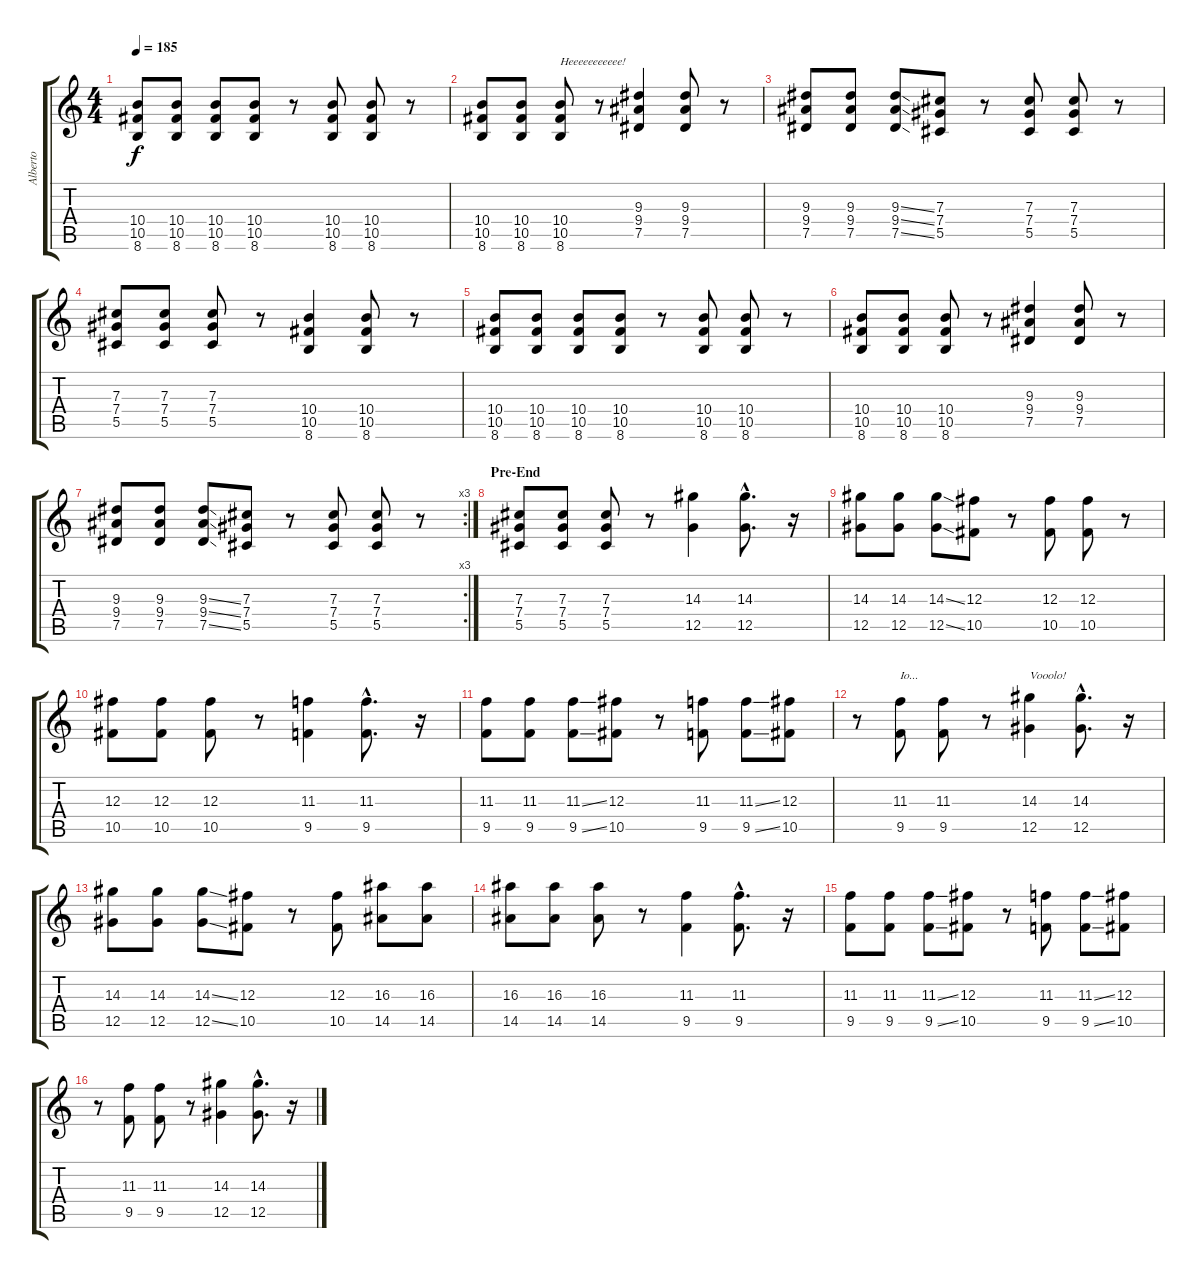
\track ("Alberto" "Alberto") {instrument overdrivenguitar}
\staff {score tabs}
\tuning (Eb4 Bb3 Gb3 Db3 Ab2 Eb2) {hide}
\ts (4 4)
\tempo 185
\clef g2
\ks c
(10.4 10.5 8.6).8{dy f} (10.4 10.5 8.6).8 (10.4 10.5 8.6).8 (10.4 10.5 8.6).8 r.8 (10.4 10.5 8.6).8 (10.4 10.5 8.6).8 r.8 |
(10.4 10.5 8.6).8 (10.4 10.5 8.6).8 (10.4 10.5 8.6).8{txt "Heeeeeeeeeee!"} r.8 (9.3 9.4 7.5).4 (9.3 9.4 7.5).8 r.8 |
(9.3 9.4 7.5).8 (9.3 9.4 7.5).8 (9.3{ss} 9.4{ss} 7.5{ss}).8 (7.3 7.4 5.5).8 r.8 (7.3 7.4 5.5).8 (7.3 7.4 5.5).8 r.8 |
(7.3 7.4 5.5).8 (7.3 7.4 5.5).8 (7.3 7.4 5.5).8 r.8 (10.4 10.5 8.6).4 (10.4 10.5 8.6).8 r.8 |
(10.4 10.5 8.6).8 (10.4 10.5 8.6).8 (10.4 10.5 8.6).8 (10.4 10.5 8.6).8 r.8 (10.4 10.5 8.6).8 (10.4 10.5 8.6).8 r.8 |
(10.4 10.5 8.6).8 (10.4 10.5 8.6).8 (10.4 10.5 8.6).8 r.8 (9.3 9.4 7.5).4 (9.3 9.4 7.5).8 r.8 |
\rc 3
(9.3 9.4 7.5).8 (9.3 9.4 7.5).8 (9.3{ss} 9.4{ss} 7.5{ss}).8 (7.3 7.4 5.5).8 r.8 (7.3 7.4 5.5).8 (7.3 7.4 5.5).8 r.8 |
\section ("" "Pre-End")
(7.3 7.4 5.5).8 (7.3 7.4 5.5).8 (7.3 7.4 5.5).8 r.8 (14.3 12.5).4 (14.3{hac} 12.5{hac}).8{d} r.16 |
(14.3 12.5).8 (14.3 12.5).8 (14.3{ss} 12.5{ss}).8 (12.3 10.5).8 r.8 (12.3 10.5).8 (12.3 10.5).8 r.8 |
(12.3 10.5).8 (12.3 10.5).8 (12.3 10.5).8 r.8 (11.3 9.5).4 (11.3{hac} 9.5{hac}).8{d} r.16 |
(11.3 9.5).8 (11.3 9.5).8 (11.3{ss} 9.5{ss}).8 (12.3 10.5).8 r.8 (11.3 9.5).8 (11.3{ss} 9.5{ss}).8 (12.3 10.5).8 |
r.8 (11.3 9.5).8{txt "Io..."} (11.3 9.5).8 r.8 (14.3 12.5).4{txt "Vooolo!"} (14.3{hac} 12.5{hac}).8{d} r.16 |
(14.3 12.5).8 (14.3 12.5).8 (14.3{ss} 12.5{ss}).8 (12.3 10.5).8 r.8 (12.3 10.5).8 (16.3 14.5).8 (16.3 14.5).8 |
(16.3 14.5).8 (16.3 14.5).8 (16.3 14.5).8 r.8 (11.3 9.5).4 (11.3{hac} 9.5{hac}).8{d} r.16 |
(11.3 9.5).8 (11.3 9.5).8 (11.3{ss} 9.5{ss}).8 (12.3 10.5).8 r.8 (11.3 9.5).8 (11.3{ss} 9.5{ss}).8 (12.3 10.5).8 |
r.8 (11.3 9.5).8 (11.3 9.5).8 r.8 (14.3 12.5).4 (14.3{hac} 12.5{hac}).8{d} r.16
